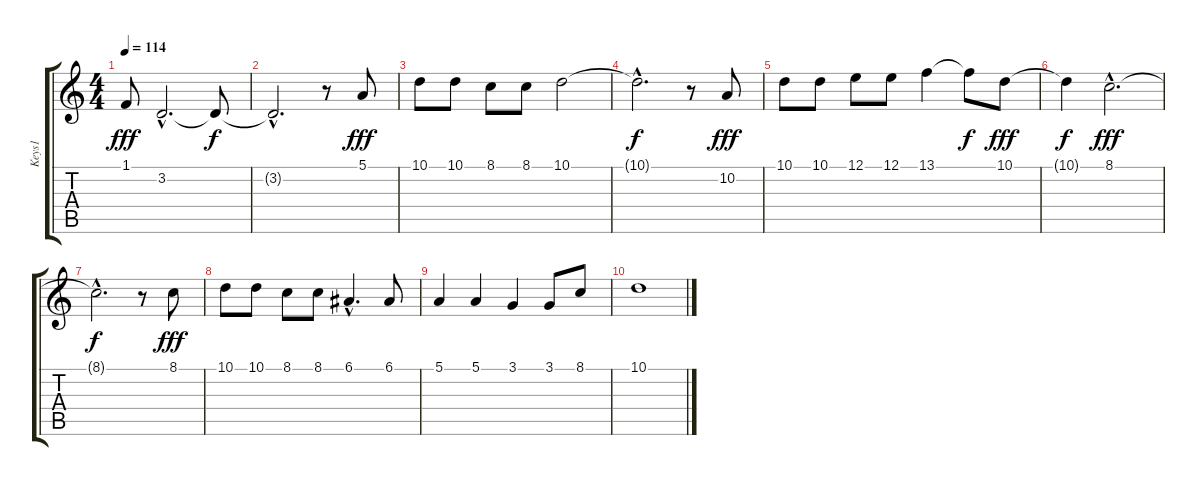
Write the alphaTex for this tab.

\track ("Keys1" "Keys1") {instrument choiraahs}
\staff {score tabs}
\tuning (E4 B3 G3 D3 A2 E2) {hide}
\ts (4 4)
\tempo 114
\clef g2
\ks c
1.1.8{dy fff} 3.2{hac}.2{d} 3.2{t}.8{dy f} |
3.2{hac t}.2{d} r.8 5.1.8{dy fff} |
10.1.8 10.1.8 8.1.8 8.1.8 10.1.2 |
10.1{hac t}.2{d dy f} r.8 10.2.8{dy fff} |
10.1.8 10.1.8 12.1.8 12.1.8 13.1.4 13.1{t}.8{dy f} 10.1.8{dy fff} |
10.1{t}.4{dy f} 8.1{hac}.2{d dy fff} |
8.1{hac t}.2{d dy f} r.8 8.1.8{dy fff} |
10.1.8 10.1.8 8.1.8 8.1.8 6.1{hac}.4{d} 6.1.8 |
5.1.4 5.1.4 3.1.4 3.1.8 8.1.8 |
10.1.1
